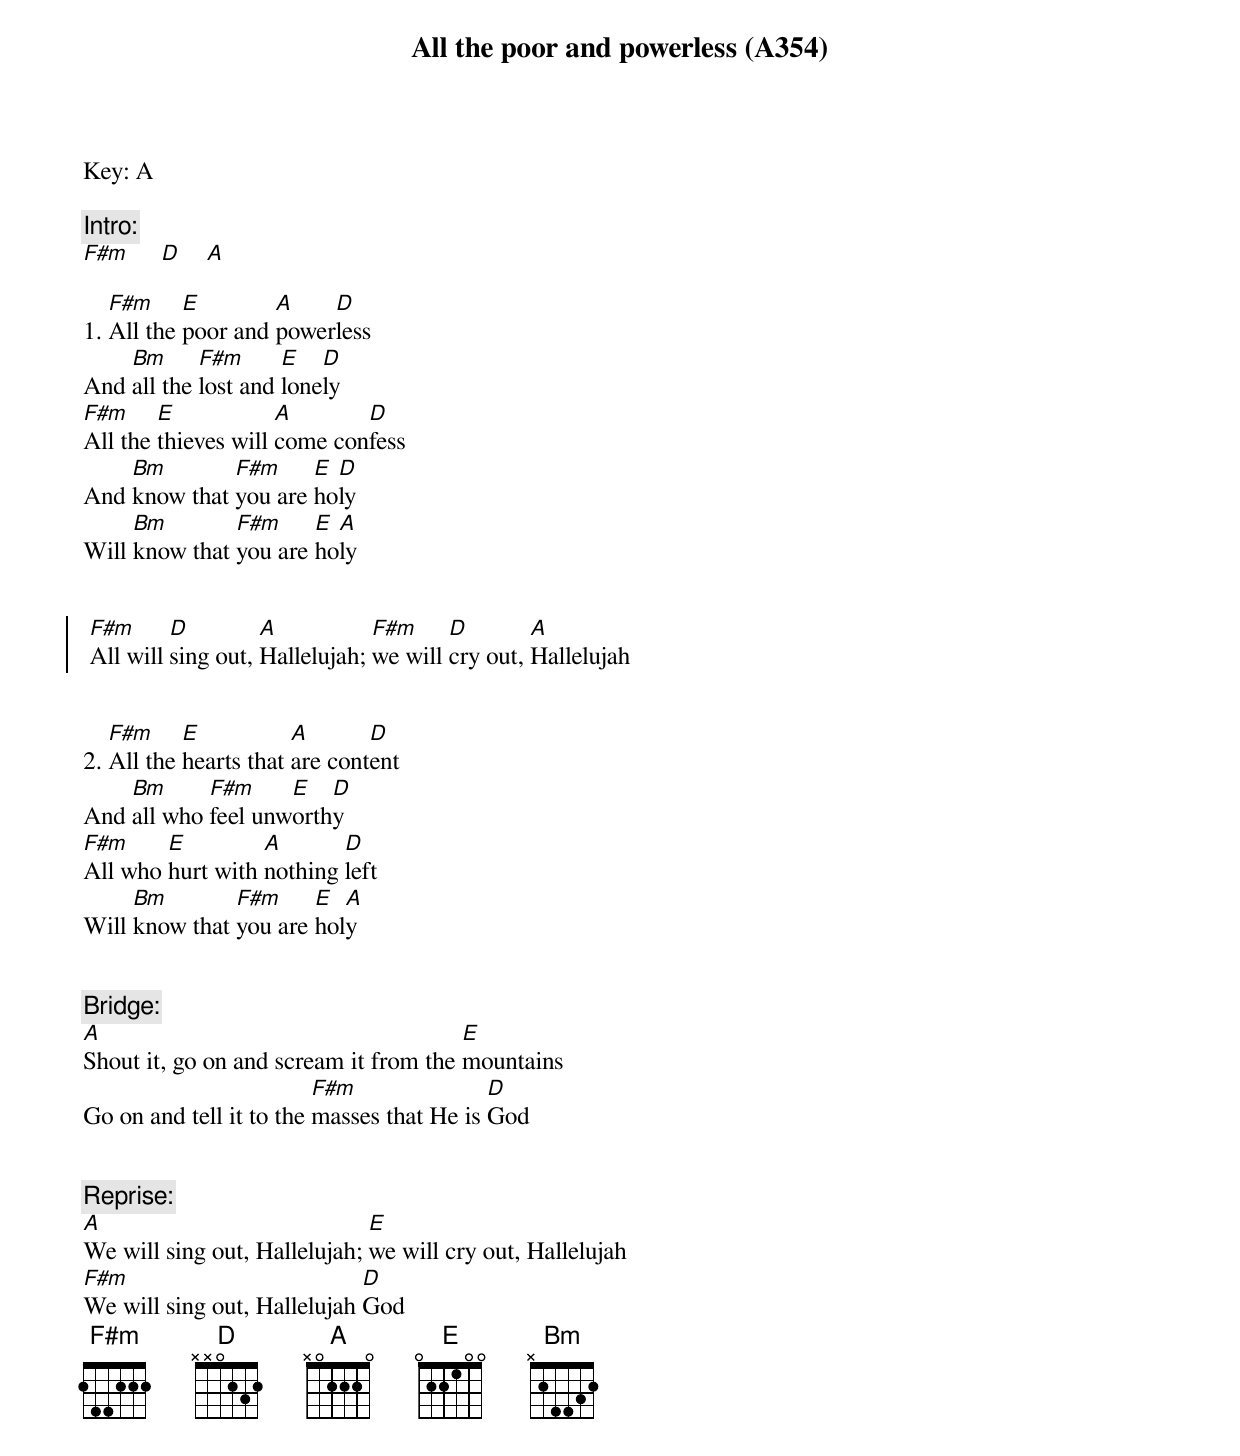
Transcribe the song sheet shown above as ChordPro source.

{title: All the poor and powerless (A354)}
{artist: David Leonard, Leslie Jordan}
Key: A

{comment: Intro: }
[F#m]     [D]    [A]

1. [F#m]All the [E]poor and [A]power[D]less
And [Bm]all the [F#m]lost and [E]lone[D]ly
[F#m]All the [E]thieves will [A]come con[D]fess
And [Bm]know that [F#m]you are [E]ho[D]ly
Will [Bm]know that [F#m]you are [E]ho[A]ly


{soc}
 [F#m]All will [D]sing out, [A]Hallelujah; [F#m]we will [D]cry out, [A]Hallelujah
 {eoc}


2. [F#m]All the [E]hearts that [A]are cont[D]ent
And [Bm]all who [F#m]feel unw[E]orth[D]y
[F#m]All who [E]hurt with [A]nothing [D]left
Will [Bm]know that [F#m]you are [E]hol[A]y


{comment: Bridge:}
[A]Shout it, go on and scream it from the [E]mountains
Go on and tell it to the [F#m]masses that He is [D]God


{comment: Reprise:}
[A]We will sing out, Hallelujah; [E]we will cry out, Hallelujah
[F#m]We will sing out, Hallelujah [D]God
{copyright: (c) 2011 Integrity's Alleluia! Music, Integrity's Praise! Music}
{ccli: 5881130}
